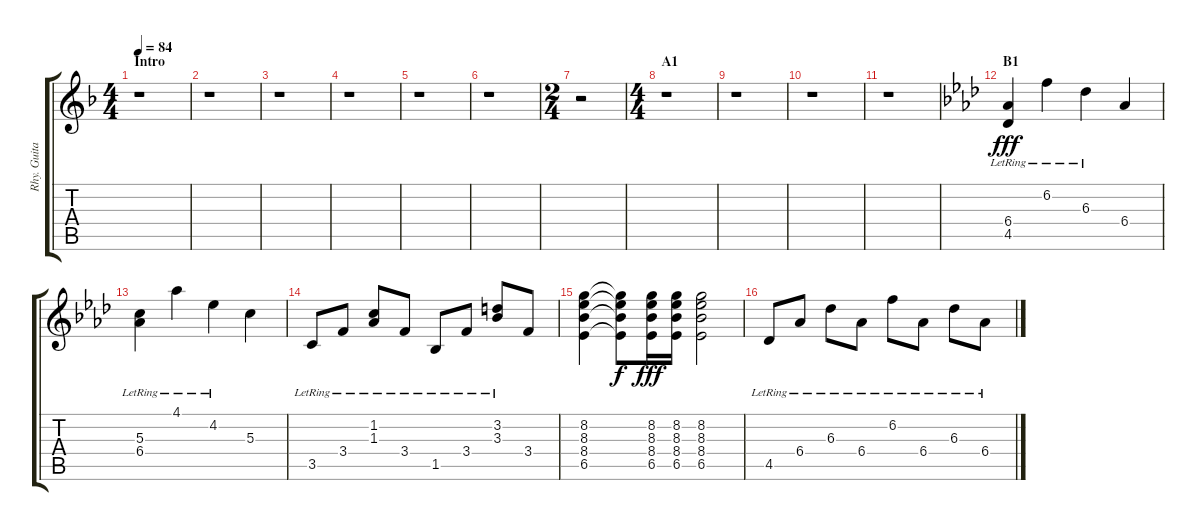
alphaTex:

\track ("Rhy. Guitar 1" "Rhy. Guita") {instrument electricguitarclean}
\staff {score tabs}
\tuning (E4 B3 G3 D3 A2 E2) {hide}
\ts (4 4)
\section ("" "Intro")
\tempo 84
\clef g2
\ks f
r.1{dy fff instrument electricguitarclean} |
r.1 |
r.1 |
r.1 |
r.1 |
r.1 |
\ts (2 4)
r.2 |
\ts (4 4)
\section ("" "A1")
r.1 |
r.1 |
r.1 |
r.1 |
\section ("" "B1")
\ks ab
(6.4{lr} 4.5{lr}).4 6.2{lr}.4 6.3{lr}.4 6.4.4 |
(5.3{lr} 6.4{lr}).4 4.1{lr}.4 4.2{lr}.4 5.3.4 |
3.5{lr}.8 3.4{lr}.8 (1.2{lr} 1.3{lr}).8 3.4{lr}.8 1.5{lr}.8 3.4{lr}.8 (3.2{lr} 3.3{lr}).8 3.4.8 |
(8.2 8.3 8.4 6.5).4 (8.2{t} 8.3{t} 8.4{t} 6.5{t}).8{dy f} (8.2 8.3 8.4 6.5).16{dy fff} (8.2 8.3 8.4 6.5).16 (8.2 8.3 8.4 6.5).2 |
4.5{lr}.8 6.4{lr}.8 6.3{lr}.8 6.4{lr}.8 6.2{lr}.8 6.4{lr}.8 6.3{lr}.8 6.4{lr}.8
